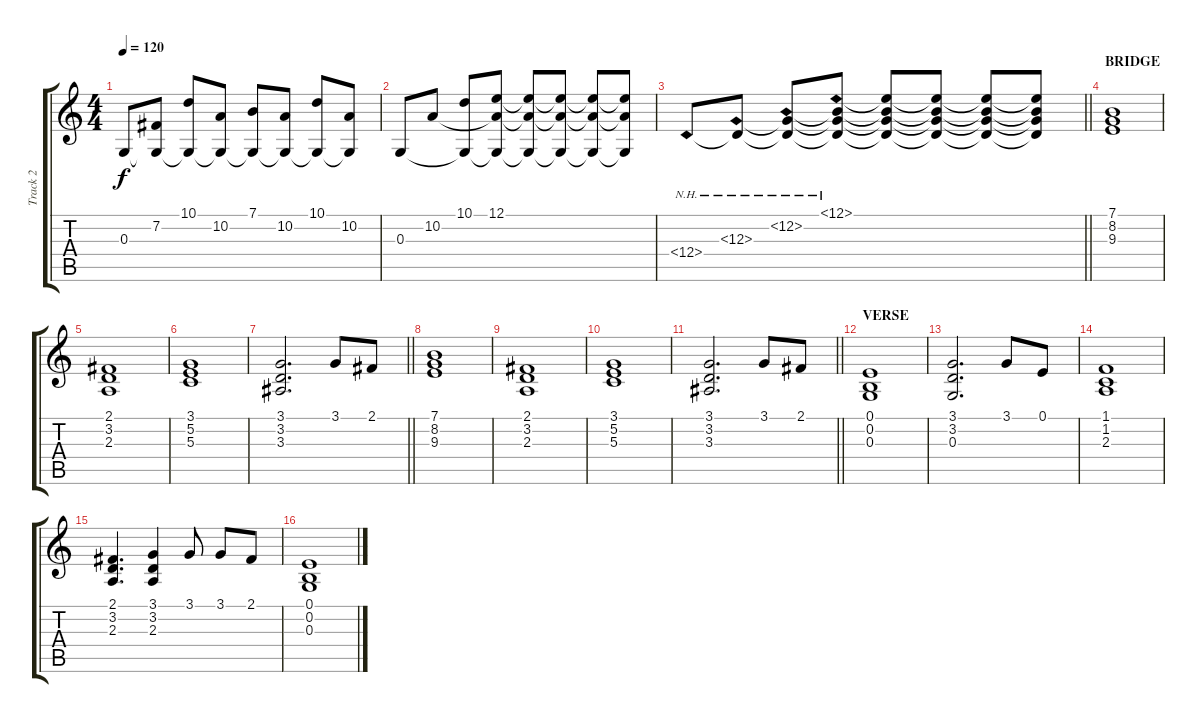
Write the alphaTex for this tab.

\track ("Track 2" "Track 2") {instrument acousticgrandpiano}
\staff {score tabs}
\tuning (E4 B3 G3 D3 A2 E2) {hide}
\ts (4 4)
\tempo 120
\clef g2
\ks c
0.3.8{dy f} (7.2 0.3{t}).8 (10.1 0.3{t}).8 (10.2 0.3{t}).8 (7.1 0.3{t}).8 (10.2 0.3{t}).8 (10.1 0.3{t}).8 (10.2 0.3{t}).8 |
0.3.8 10.2.8 (10.1 0.3{t}).8 (12.1 10.2{t} 0.3{t}).8 (12.1{t} 10.2{t} 0.3{t}).8 (12.1{t} 10.2{t} 0.3{t}).8 (12.1{t} 10.2{t} 0.3{t}).8 (12.1{t} 10.2{t} 0.3{t}).8 |
\barLineRight lightlight
12.4{nh}.8 (12.3{nh} 12.4{t}).8 (12.2{nh} 12.3{t} 12.4{t}).8 (12.1{nh} 12.2{t} 12.3{t} 12.4{t}).8 (12.1{t} 12.2{t} 12.3{t} 12.4{t}).8 (12.1{t} 12.2{t} 12.3{t} 12.4{t}).8 (12.1{t} 12.2{t} 12.3{t} 12.4{t}).8 (12.1{t} 12.2{t} 12.3{t} 12.4{t}).8 |
\section ("" "BRIDGE")
(7.1 8.2 9.3).1 |
(2.1 3.2 2.3).1 |
(3.1 5.2 5.3).1 |
\barLineRight lightlight
(3.1 3.2 3.3).2{d} 3.1.8 2.1.8 |
(7.1 8.2 9.3).1 |
(2.1 3.2 2.3).1 |
(3.1 5.2 5.3).1 |
\barLineRight lightlight
(3.1 3.2 3.3).2{d} 3.1.8 2.1.8 |
\section ("" "VERSE")
(0.1 0.2 0.3).1 |
(3.1 3.2 0.3).2{d} 3.1.8 0.1.8 |
(1.1 1.2 2.3).1 |
(2.1 3.2 2.3).4{d} (3.1 3.2 2.3).4 3.1.8 3.1.8 2.1.8 |
(0.1 0.2 0.3).1
